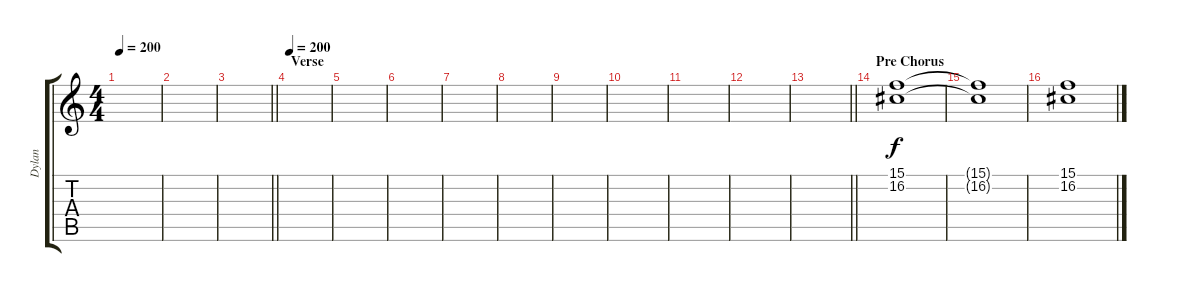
\track ("Dylan" "Dylan") {instrument pad2warm}
\staff {score tabs}
\tuning (D4 A3 F3 C3 G2 D2) {hide}
\ts (4 4)
\tempo 200
\clef g2
\ks c
|
|
\barLineRight lightlight
|
\section ("" "Verse")
\tempo 200
|
|
|
|
|
|
|
|
|
\barLineRight lightlight
|
\section ("" "Pre Chorus")
(15.1 16.2).1{dy f} |
(15.1{t} 16.2{t}).1 |
(15.1 16.2).1
